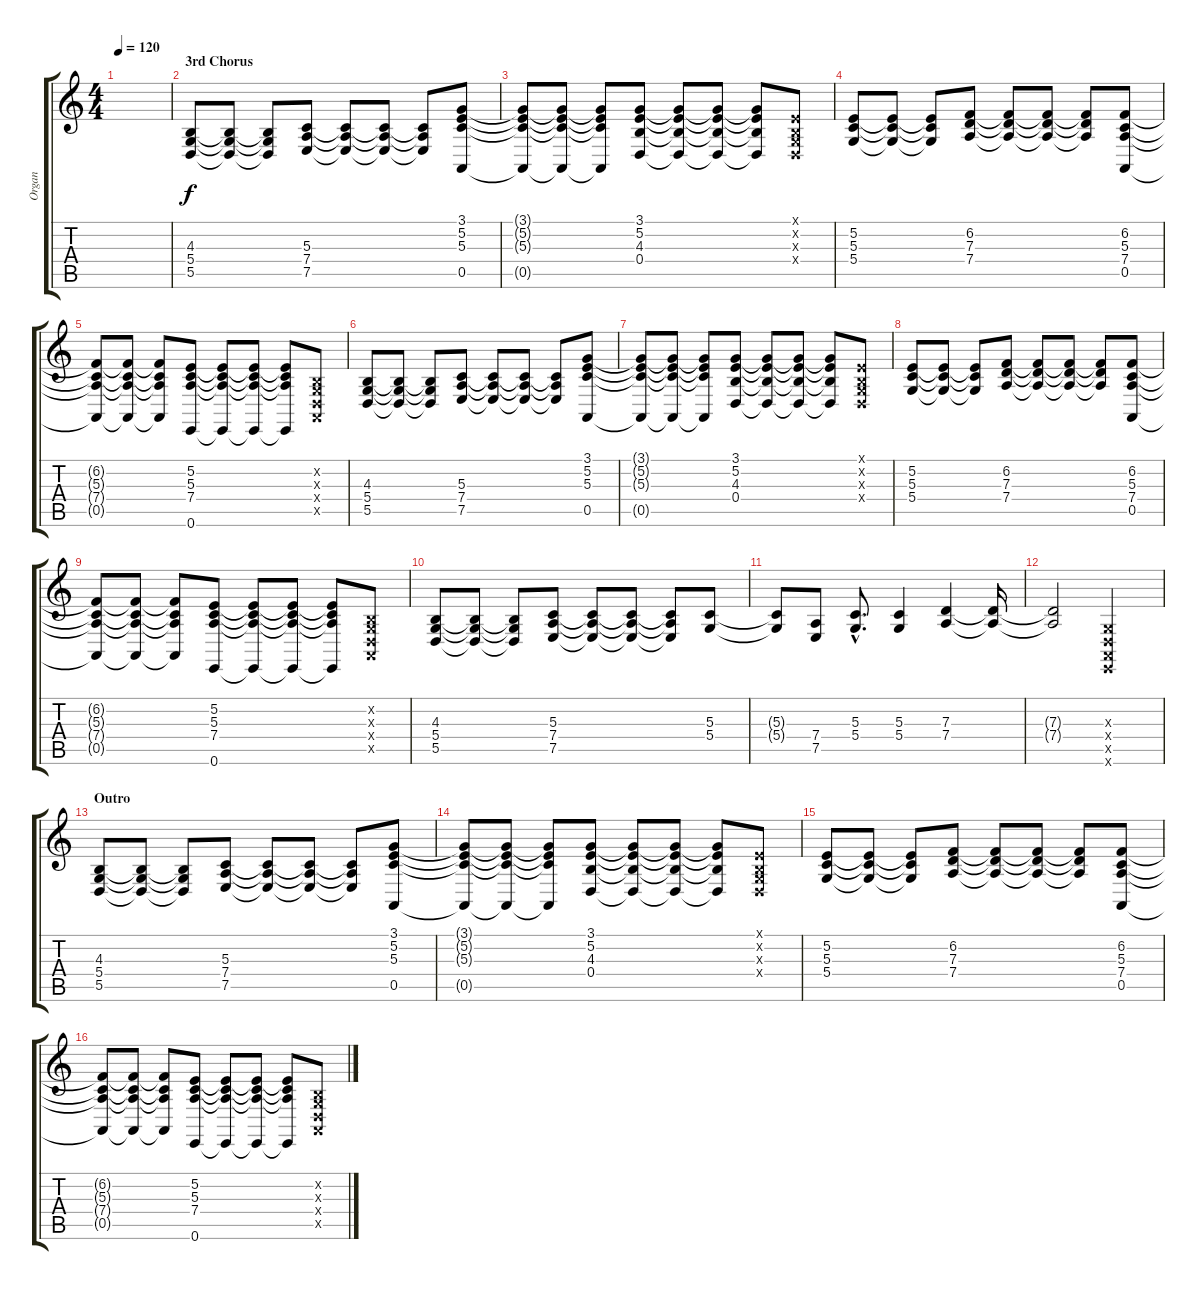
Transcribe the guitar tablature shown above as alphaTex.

\track ("Organ" "Organ") {instrument drawbarorgan}
\staff {score tabs}
\tuning (E4 B3 G3 D3 A2 E2) {hide}
\ts (4 4)
\tempo 120
\clef g2
\ks c
|
\section ("" "3rd Chorus")
(4.3 5.4 5.5).8{volume 16} (4.3{t} 5.4{t} 5.5{t}).8 (4.3{t} 5.4{t} 5.5{t}).8 (5.3 7.4 7.5).8 (5.3{t} 7.4{t} 7.5{t}).8 (5.3{t} 7.4{t} 7.5{t}).8 (5.3{t} 7.4{t} 7.5{t}).8 (3.1 5.2 5.3 0.5).8 |
(3.1{t} 5.2{t} 5.3{t} 0.5{t}).8 (3.1{t} 5.2{t} 5.3{t} 0.5{t}).8 (3.1{t} 5.2{t} 5.3{t} 0.5{t}).8 (3.1 5.2 4.3 0.4).8 (3.1{t} 5.2{t} 4.3{t} 0.4{t}).8 (3.1{t} 5.2{t} 4.3{t} 0.4{t}).8 (3.1{t} 5.2{t} 4.3{t} 0.4{t}).8 (0.1{x} 0.2{x} 0.3{x} 0.4{x}).8 |
(5.2 5.3 5.4).8 (5.2{t} 5.3{t} 5.4{t}).8 (5.2{t} 5.3{t} 5.4{t}).8 (6.2 7.3 7.4).8 (6.2{t} 7.3{t} 7.4{t}).8 (6.2{t} 7.3{t} 7.4{t}).8 (6.2{t} 7.3{t} 7.4{t}).8 (6.2 5.3 7.4 0.5).8 |
(6.2{t} 5.3{t} 7.4{t} 0.5{t}).8 (6.2{t} 5.3{t} 7.4{t} 0.5{t}).8 (6.2{t} 5.3{t} 7.4{t} 0.5{t}).8 (5.2 5.3 7.4 0.6).8 (5.2{t} 5.3{t} 7.4{t} 0.6{t}).8 (5.2{t} 5.3{t} 7.4{t} 0.6{t}).8 (5.2{t} 5.3{t} 7.4{t} 0.6{t}).8 (0.2{x} 0.3{x} 0.4{x} 0.5{x}).8 |
(4.3 5.4 5.5).8 (4.3{t} 5.4{t} 5.5{t}).8 (4.3{t} 5.4{t} 5.5{t}).8 (5.3 7.4 7.5).8 (5.3{t} 7.4{t} 7.5{t}).8 (5.3{t} 7.4{t} 7.5{t}).8 (5.3{t} 7.4{t} 7.5{t}).8 (3.1 5.2 5.3 0.5).8 |
(3.1{t} 5.2{t} 5.3{t} 0.5{t}).8 (3.1{t} 5.2{t} 5.3{t} 0.5{t}).8 (3.1{t} 5.2{t} 5.3{t} 0.5{t}).8 (3.1 5.2 4.3 0.4).8 (3.1{t} 5.2{t} 4.3{t} 0.4{t}).8 (3.1{t} 5.2{t} 4.3{t} 0.4{t}).8 (3.1{t} 5.2{t} 4.3{t} 0.4{t}).8 (0.1{x} 0.2{x} 0.3{x} 0.4{x}).8 |
(5.2 5.3 5.4).8 (5.2{t} 5.3{t} 5.4{t}).8 (5.2{t} 5.3{t} 5.4{t}).8 (6.2 7.3 7.4).8 (6.2{t} 7.3{t} 7.4{t}).8 (6.2{t} 7.3{t} 7.4{t}).8 (6.2{t} 7.3{t} 7.4{t}).8 (6.2 5.3 7.4 0.5).8 |
(6.2{t} 5.3{t} 7.4{t} 0.5{t}).8 (6.2{t} 5.3{t} 7.4{t} 0.5{t}).8 (6.2{t} 5.3{t} 7.4{t} 0.5{t}).8 (5.2 5.3 7.4 0.6).8 (5.2{t} 5.3{t} 7.4{t} 0.6{t}).8 (5.2{t} 5.3{t} 7.4{t} 0.6{t}).8 (5.2{t} 5.3{t} 7.4{t} 0.6{t}).8 (0.2{x} 0.3{x} 0.4{x} 0.5{x}).8 |
(4.3 5.4 5.5).8 (4.3{t} 5.4{t} 5.5{t}).8 (4.3{t} 5.4{t} 5.5{t}).8 (5.3 7.4 7.5).8 (5.3{t} 7.4{t} 7.5{t}).8 (5.3{t} 7.4{t} 7.5{t}).8 (5.3{t} 7.4{t} 7.5{t}).8 (5.3 5.4).8 |
(5.3{t} 5.4{t}).8 (7.4 7.5).8 (5.3{hac} 5.4{hac}).8{d} (5.3 5.4).4 (7.3 7.4).4 (7.3{t} 7.4{t}).16 |
(7.3{t} 7.4{t}).2 (0.3{x} 0.4{x} 0.5{x} 0.6{x}).2 |
\section ("" "Outro")
(4.3 5.4 5.5).8{volume 8} (4.3{t} 5.4{t} 5.5{t}).8 (4.3{t} 5.4{t} 5.5{t}).8 (5.3 7.4 7.5).8 (5.3{t} 7.4{t} 7.5{t}).8 (5.3{t} 7.4{t} 7.5{t}).8 (5.3{t} 7.4{t} 7.5{t}).8 (3.1 5.2 5.3 0.5).8 |
(3.1{t} 5.2{t} 5.3{t} 0.5{t}).8 (3.1{t} 5.2{t} 5.3{t} 0.5{t}).8 (3.1{t} 5.2{t} 5.3{t} 0.5{t}).8 (3.1 5.2 4.3 0.4).8 (3.1{t} 5.2{t} 4.3{t} 0.4{t}).8 (3.1{t} 5.2{t} 4.3{t} 0.4{t}).8 (3.1{t} 5.2{t} 4.3{t} 0.4{t}).8 (0.1{x} 0.2{x} 0.3{x} 0.4{x}).8 |
(5.2 5.3 5.4).8 (5.2{t} 5.3{t} 5.4{t}).8 (5.2{t} 5.3{t} 5.4{t}).8 (6.2 7.3 7.4).8 (6.2{t} 7.3{t} 7.4{t}).8 (6.2{t} 7.3{t} 7.4{t}).8 (6.2{t} 7.3{t} 7.4{t}).8 (6.2 5.3 7.4 0.5).8 |
(6.2{t} 5.3{t} 7.4{t} 0.5{t}).8 (6.2{t} 5.3{t} 7.4{t} 0.5{t}).8 (6.2{t} 5.3{t} 7.4{t} 0.5{t}).8 (5.2 5.3 7.4 0.6).8 (5.2{t} 5.3{t} 7.4{t} 0.6{t}).8 (5.2{t} 5.3{t} 7.4{t} 0.6{t}).8 (5.2{t} 5.3{t} 7.4{t} 0.6{t}).8 (0.2{x} 0.3{x} 0.4{x} 0.5{x}).8
